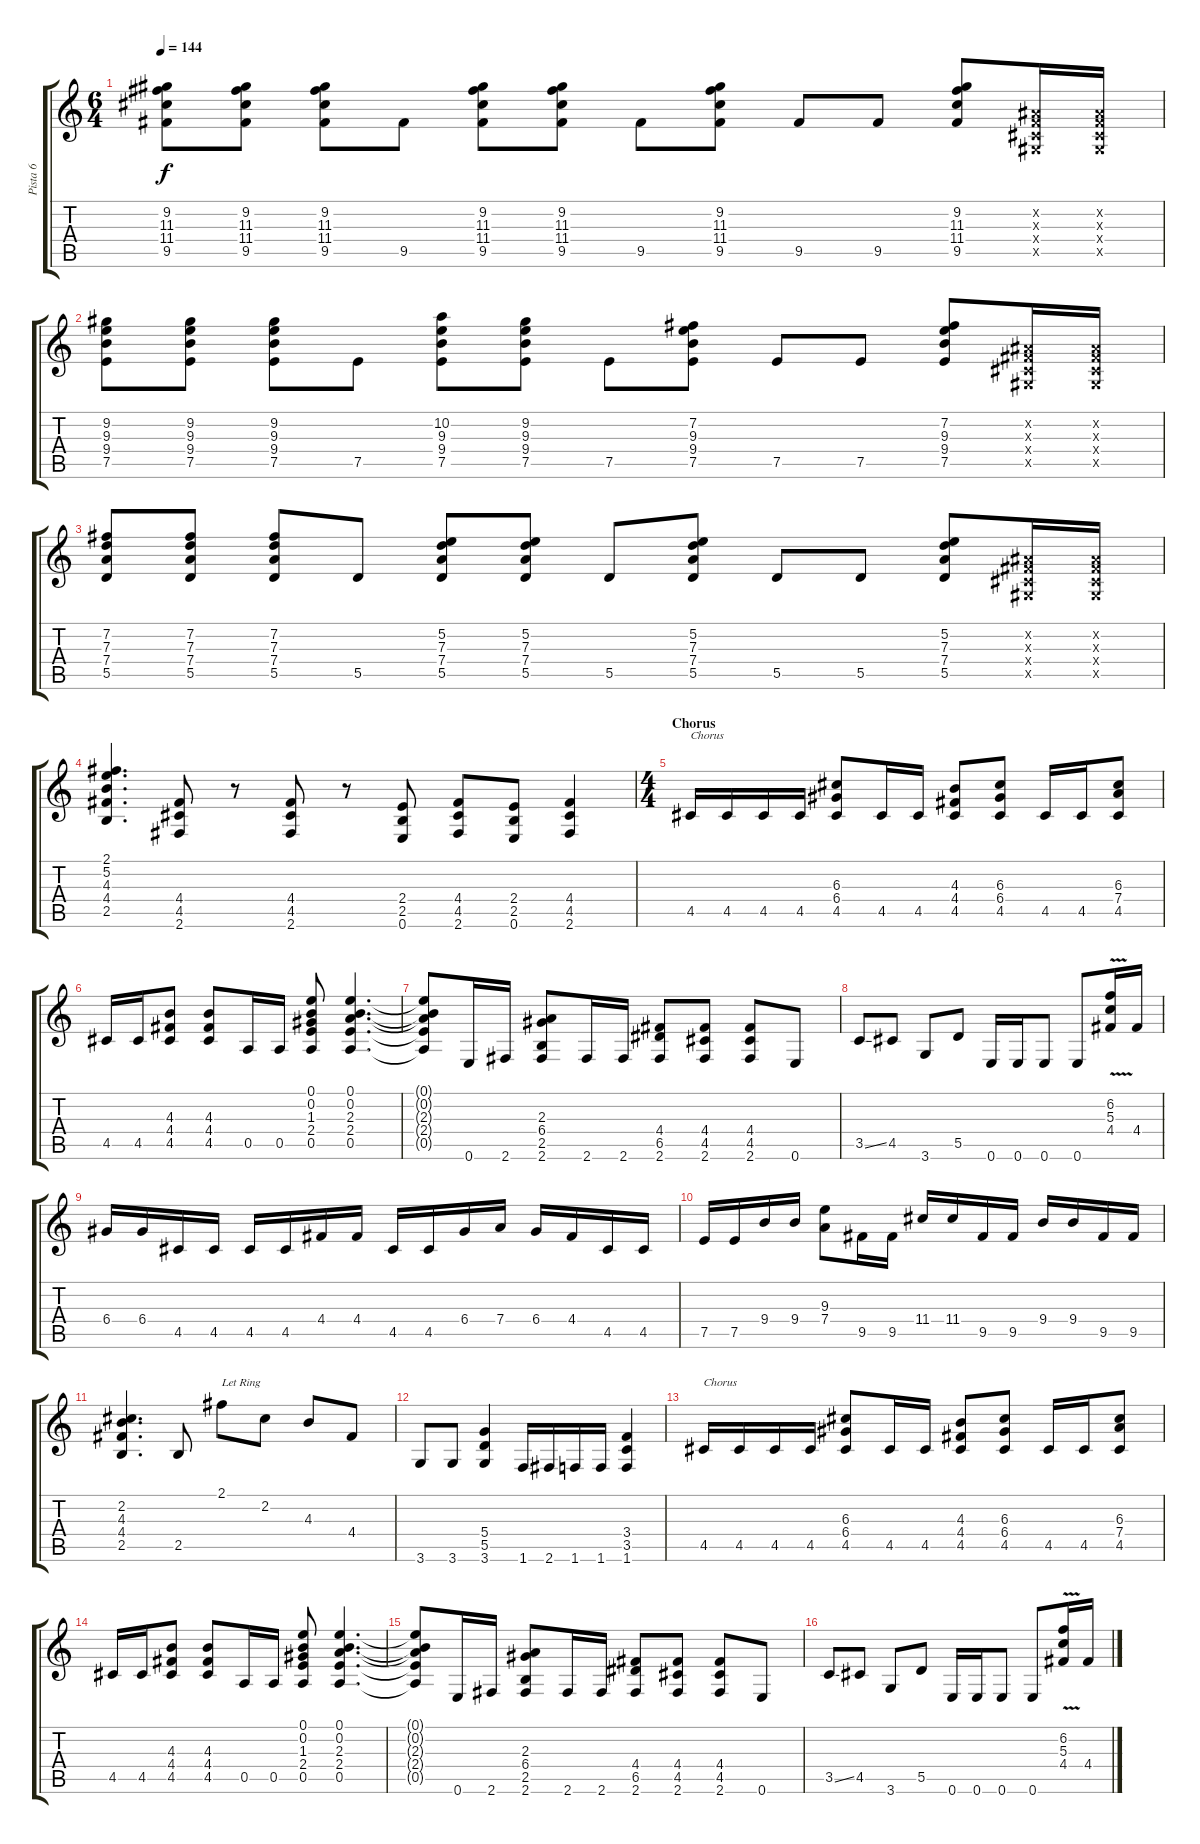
\track ("Pista 6" "Pista 6") {instrument distortionguitar}
\staff {score tabs}
\tuning (E4 B3 G3 D3 A2 E2) {hide}
\ts (6 4)
\tempo 144
\clef g2
\ks c
(9.2 11.3 11.4 9.5).8{dy f} (9.2 11.3 11.4 9.5).8 (9.2 11.3 11.4 9.5).8 9.5.8 (9.2 11.3 11.4 9.5).8 (9.2 11.3 11.4 9.5).8 9.5.8 (9.2 11.3 11.4 9.5).8 9.5.8 9.5.8 (9.2 11.3 11.4 9.5).8 (-1.2{x} -1.3{x} -1.4{x} -1.5{x}).16 (-1.2{x} -1.3{x} -1.4{x} -1.5{x}).16 |
(9.2 9.3 9.4 7.5).8 (9.2 9.3 9.4 7.5).8 (9.2 9.3 9.4 7.5).8 7.5.8 (10.2 9.3 9.4 7.5).8 (9.2 9.3 9.4 7.5).8 7.5.8 (7.2 9.3 9.4 7.5).8 7.5.8 7.5.8 (7.2 9.3 9.4 7.5).8 (-1.2{x} -1.3{x} -1.4{x} -1.5{x}).16 (-1.2{x} -1.3{x} -1.4{x} -1.5{x}).16 |
(7.2 7.3 7.4 5.5).8 (7.2 7.3 7.4 5.5).8 (7.2 7.3 7.4 5.5).8 5.5.8 (5.2 7.3 7.4 5.5).8 (5.2 7.3 7.4 5.5).8 5.5.8 (5.2 7.3 7.4 5.5).8 5.5.8 5.5.8 (5.2 7.3 7.4 5.5).8 (-1.2{x} -1.3{x} -1.4{x} -1.5{x}).16 (-1.2{x} -1.3{x} -1.4{x} -1.5{x}).16 |
(2.1 5.2 4.3 4.4 2.5).4{d} (4.4 4.5 2.6).8 r.8 (4.4 4.5 2.6).8 r.8 (2.4 2.5 0.6).8 (4.4 4.5 2.6).8 (2.4 2.5 0.6).8 (4.4 4.5 2.6).4 |
\ts (4 4)
\section ("" "Chorus")
4.5.16{txt "Chorus"} 4.5.16 4.5.16 4.5.16 (6.3 6.4 4.5).8 4.5.16 4.5.16 (4.3 4.4 4.5).8 (6.3 6.4 4.5).8 4.5.16 4.5.16 (6.3 7.4 4.5).8 |
4.5.16 4.5.16 (4.3 4.4 4.5).8 (4.3 4.4 4.5).8 0.5.16 0.5.16 (0.1 0.2 1.3 2.4 0.5).8 (0.1 0.2 2.3 2.4 0.5).4{d} |
(0.1{t} 0.2{t} 2.3{t} 2.4{t} 0.5{t}).8 0.6.16 2.6.16 (2.3 6.4 2.5 2.6).8 2.6.16 2.6.16 (4.4 6.5 2.6).8 (4.4 4.5 2.6).8 (4.4 4.5 2.6).8 0.6.8 |
3.5{ss}.8 4.5.8 3.6.8 5.5.8 0.6.16 0.6.16 0.6.8 0.6.8 (6.2{v} 5.3{v} 4.4{v}).16 4.4.16 |
6.4.16 6.4.16 4.5.16 4.5.16 4.5.16 4.5.16 4.4.16 4.4.16 4.5.16 4.5.16 6.4.16 7.4.16 6.4.16 4.4.16 4.5.16 4.5.16 |
7.5.16 7.5.16 9.4.16 9.4.16 (9.3 7.4).8 9.5.16 9.5.16 11.4.16 11.4.16 9.5.16 9.5.16 9.4.16 9.4.16 9.5.16 9.5.16 |
(2.2 4.3 4.4 2.5).4{d} 2.5.8 2.1.8{txt "Let Ring"} 2.2.8 4.3.8 4.4.8 |
3.6.8 3.6.8 (5.4 5.5 3.6).4 1.6.16 2.6.16 1.6.16 1.6.16 (3.4 3.5 1.6).4 |
4.5.16{txt "Chorus"} 4.5.16 4.5.16 4.5.16 (6.3 6.4 4.5).8 4.5.16 4.5.16 (4.3 4.4 4.5).8 (6.3 6.4 4.5).8 4.5.16 4.5.16 (6.3 7.4 4.5).8 |
4.5.16 4.5.16 (4.3 4.4 4.5).8 (4.3 4.4 4.5).8 0.5.16 0.5.16 (0.1 0.2 1.3 2.4 0.5).8 (0.1 0.2 2.3 2.4 0.5).4{d} |
(0.1{t} 0.2{t} 2.3{t} 2.4{t} 0.5{t}).8 0.6.16 2.6.16 (2.3 6.4 2.5 2.6).8 2.6.16 2.6.16 (4.4 6.5 2.6).8 (4.4 4.5 2.6).8 (4.4 4.5 2.6).8 0.6.8 |
3.5{ss}.8 4.5.8 3.6.8 5.5.8 0.6.16 0.6.16 0.6.8 0.6.8 (6.2{v} 5.3{v} 4.4{v}).16 4.4.16
